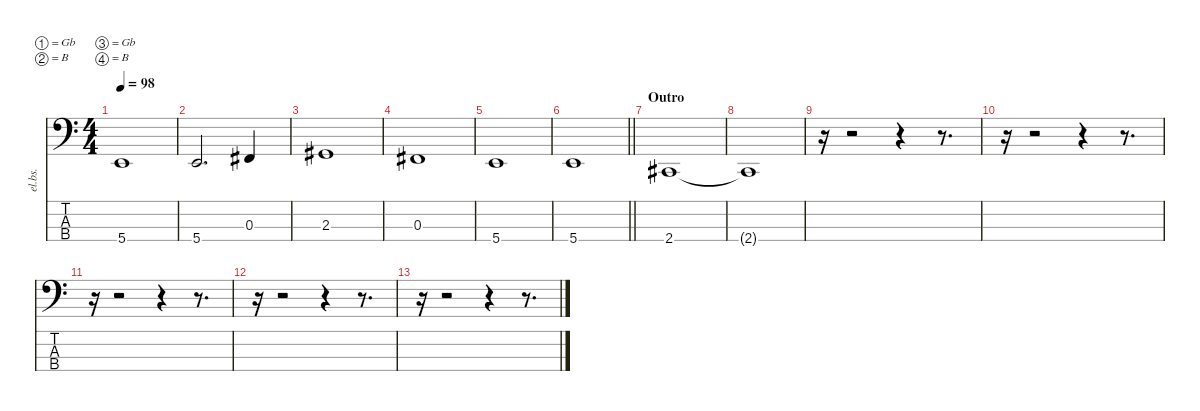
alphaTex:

\defaultSystemsLayout 4
\hideDynamics
\bracketExtendMode nobrackets
\otherSystemsTrackNameOrientation horizontal
\track ("Jean Savoie" "el.bs.") {instrument electricbasspick}
\staff {score tabs}
\tuning (Gb2 B1 Gb1 B0)
\ts (4 4)
\tempo 98
\clef f4
\ks c
5.4.1{dy f beam Up} |
5.4.2{d beam Up} 0.3{acc #}.4{beam Up} |
2.3{acc #}.1{beam Up} |
0.3{acc #}.1{beam Up} |
5.4.1{beam Up} |
\barLineRight lightlight
5.4.1{beam Up} |
\section ("" "Outro")
2.4{acc #}.1{beam Up} |
2.4{t acc #}.1{beam Up} |
r.16{beam Down} r.2{beam Down} r.4{beam Down} r.8{d beam Down} |
r.16{beam Down} r.2{beam Down} r.4{beam Down} r.8{d beam Down} |
r.16{beam Down} r.2{beam Down} r.4{beam Down} r.8{d beam Down} |
r.16{beam Down} r.2{beam Down} r.4{beam Down} r.8{d beam Down} |
r.16{beam Down} r.2{beam Down} r.4{beam Down} r.8{d beam Down}
